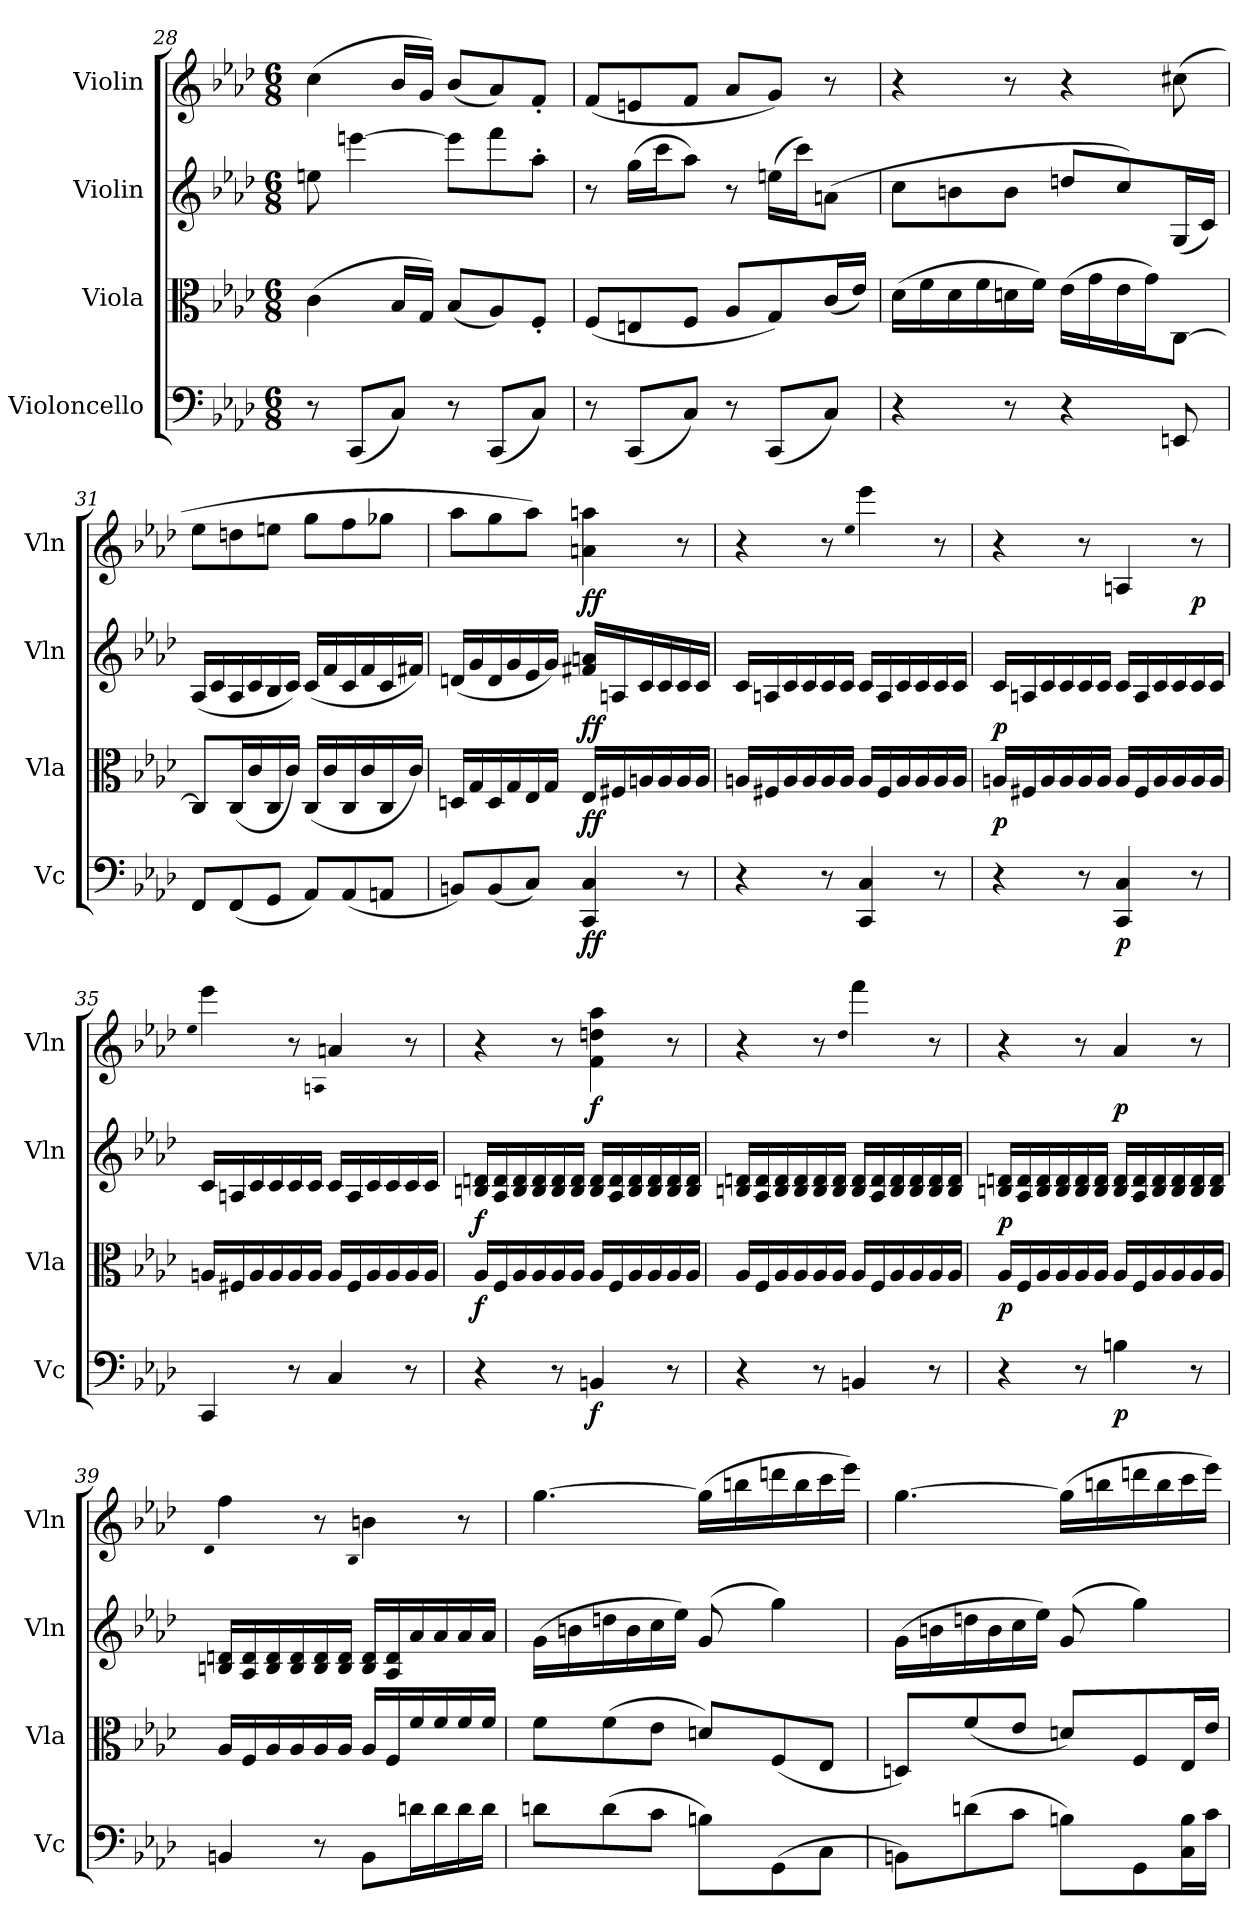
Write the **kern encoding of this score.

**kern	**dynam	**kern	**dynam	**kern	**dynam	**kern	**dynam
*part4	*part4	*part3	*part3	*part2	*part2	*part1	*part1
*staff4	*staff4	*staff3	*staff3	*staff2	*staff2	*staff1	*staff1
*I"Violoncello	*	*I"Viola	*	*I"Violin	*	*I"Violin	*
*I'Vc	*	*I'Vla	*	*I'Vln	*	*I'Vln	*
*clefF4	*	*clefC3	*	*clefG2	*	*clefG2	*
*k[b-e-a-d-]	*	*k[b-e-a-d-]	*	*k[b-e-a-d-]	*	*k[b-e-a-d-]	*
*M6/8	*	*M6/8	*	*M6/8	*	*M6/8	*
=28	=28	=28	=28	=28	=28	=28	=28
8r	.	(4c\	.	8een\	.	(4cc\	.
(8CC/L	.	.	.	[4eeen\	.	.	.
8C/J)	.	16B-/LL	.	.	.	16b-/LL	.
.	.	16G/JJ)	.	.	.	16g/JJ)	.
8r	.	(8B-/L	.	8eee\L]	.	(8b-/L	.
(8CC/L	.	8A-/)	.	8fff\	.	8a-/)	.
8C/J)	.	8F'/J	.	8aa-'\J	.	8f'/J	.
=29	=29	=29	=29	=29	=29	=29	=29
8r	.	(8F/L	.	8r	.	(8f/L	.
(8CC/L	.	8En/	.	(16gg\LL	.	8en/	.
.	.	.	.	16ccc\J	.	.	.
8C/J)	.	8F/J	.	8aa-\J)	.	8f/J	.
8r	.	8A-/L	.	8r	.	8a-/L	.
(8CC/L	.	8G/)	.	(16een\LL	.	8g/J)	.
.	.	.	.	16ccc\J)	.	.	.
8C/J)	.	(16c/L	.	(8an\J	.	8r	.
.	.	16e-/JJ)	.	.	.	.	.
=30	=30	=30	=30	=30	=30	=30	=30
4r	.	(16d-\LL	.	8cc\L	.	4r	.
.	.	16f\	.	.	.	.	.
.	.	16d-\	.	8bn\	.	.	.
.	.	16f\	.	.	.	.	.
8r	.	16dn\	.	8b\J	.	8r	.
.	.	16f\JJ)	.	.	.	.	.
4r	.	(16e-\LL	.	8ddn/L	.	4r	.
.	.	16g\	.	.	.	.	.
.	.	16e-\	.	8cc/)	.	.	.
.	.	16g\J)	.	.	.	.	.
8EEn/	.	[8C/J	.	(16G/L	.	(8cc#X\	.
.	.	.	.	16c/JJ)	.	.	.
=31	=31	=31	=31	=31	=31	=31	=31
8FF/L	.	8C/L]	.	(16A-/LL	.	8ee-\L	.
.	.	.	.	16c/	.	.	.
(8FF/	.	(16C/L	.	16A-/	.	8ddn\	.
.	.	16c/	.	16c/	.	.	.
8GG/J	.	16C/	.	16B-/	.	8een\J	.
.	.	16c/JJ)	.	16c/JJ)	.	.	.
8AA-/L)	.	(16C/LL	.	(16c/LL	.	8gg\L	.
.	.	16c/	.	16f/	.	.	.
(8AA-/	.	16C/	.	16c/	.	8ff\	.
.	.	16c/	.	16f/	.	.	.
8AAn/J	.	16C/	.	16c/	.	8gg-X\J	.
.	.	16c/JJ)	.	16f#X/JJ)	.	.	.
=32	=32	=32	=32	=32	=32	=32	=32
8BBn/L)	.	16Dn/LL	.	(16dn/LL	.	8aa-\L	.
.	.	16G/	.	16g/	.	.	.
(8BB/	.	16D/	.	16d/	.	8gg\	.
.	.	16G/	.	16g/	.	.	.
8C/J)	.	16E-/	.	16e-/	.	8aa-\J)	.
.	.	16G/JJ	.	16g/JJ)	.	.	.
4CC/ 4C/	ff	16E-/LL	ff	16f#X/ 16an/LL	ff	4an\ 4aan\	ff
.	.	16F#X/	.	16An/	.	.	.
.	.	16An/	.	16c/	.	.	.
.	.	16A/	.	16c/	.	.	.
8r	.	16A/	.	16c/	.	8r	.
.	.	16A/JJ	.	16c/JJ	.	.	.
=33	=33	=33	=33	=33	=33	=33	=33
4r	.	16An/LL	.	16c/LL	.	4r	.
.	.	16F#X/	.	16An/	.	.	.
.	.	16A/	.	16c/	.	.	.
.	.	16A/	.	16c/	.	.	.
8r	.	16A/	.	16c/	.	8r	.
.	.	16A/JJ	.	16c/JJ	.	.	.
.	.	.	.	.	.	qee-	.
4CC/ 4C/	.	16A/LL	.	16c/LL	.	4eee-\	.
.	.	16F#/	.	16A/	.	.	.
.	.	16A/	.	16c/	.	.	.
.	.	16A/	.	16c/	.	.	.
8r	.	16A/	.	16c/	.	8r	.
.	.	16A/JJ	.	16c/JJ	.	.	.
=34	=34	=34	=34	=34	=34	=34	=34
4r	.	16An/LL	p	16c/LL	p	4r	.
.	.	16F#X/	.	16An/	.	.	.
.	.	16A/	.	16c/	.	.	.
.	.	16A/	.	16c/	.	.	.
8r	.	16A/	.	16c/	.	8r	.
.	.	16A/JJ	.	16c/JJ	.	.	.
4CC/ 4C/	p	16A/LL	.	16c/LL	.	4An/	.
.	.	16F#/	.	16A/	.	.	.
.	.	16A/	.	16c/	.	.	.
.	.	16A/	.	16c/	.	.	.
8r	.	16A/	.	16c/	.	8r	p
.	.	16A/JJ	.	16c/JJ	.	.	.
=35	=35	=35	=35	=35	=35	=35	=35
.	.	.	.	.	.	qee-	.
4CC/	.	16An/LL	.	16c/LL	.	4eee-\	.
.	.	16F#X/	.	16An/	.	.	.
.	.	16A/	.	16c/	.	.	.
.	.	16A/	.	16c/	.	.	.
8r	.	16A/	.	16c/	.	8r	.
.	.	16A/JJ	.	16c/JJ	.	.	.
.	.	.	.	.	.	qAn	.
4C/	.	16A/LL	.	16c/LL	.	4an/	.
.	.	16F#/	.	16A/	.	.	.
.	.	16A/	.	16c/	.	.	.
.	.	16A/	.	16c/	.	.	.
8r	.	16A/	.	16c/	.	8r	.
.	.	16A/JJ	.	16c/JJ	.	.	.
=36	=36	=36	=36	=36	=36	=36	=36
4r	.	16A-/LL	f	16Bn/ 16dn/LL	f	4r	.
.	.	16F/	.	16A-/ 16d/	.	.	.
.	.	16A-/	.	16B/ 16d/	.	.	.
.	.	16A-/	.	16B/ 16d/	.	.	.
8r	.	16A-/	.	16B/ 16d/	.	8r	.
.	.	16A-/JJ	.	16B/ 16d/JJ	.	.	.
4BBn/	f	16A-/LL	.	16B/ 16d/LL	.	4f\ 4ddn\ 4aa-\	f
.	.	16F/	.	16A-/ 16d/	.	.	.
.	.	16A-/	.	16B/ 16d/	.	.	.
.	.	16A-/	.	16B/ 16d/	.	.	.
8r	.	16A-/	.	16B/ 16d/	.	8r	.
.	.	16A-/JJ	.	16B/ 16d/JJ	.	.	.
=37	=37	=37	=37	=37	=37	=37	=37
4r	.	16A-/LL	.	16Bn/ 16dn/LL	.	4r	.
.	.	16F/	.	16A-/ 16d/	.	.	.
.	.	16A-/	.	16B/ 16d/	.	.	.
.	.	16A-/	.	16B/ 16d/	.	.	.
8r	.	16A-/	.	16B/ 16d/	.	8r	.
.	.	16A-/JJ	.	16B/ 16d/JJ	.	.	.
.	.	.	.	.	.	qdd-	.
4BBn/	.	16A-/LL	.	16B/ 16d/LL	.	4fff\	.
.	.	16F/	.	16A-/ 16d/	.	.	.
.	.	16A-/	.	16B/ 16d/	.	.	.
.	.	16A-/	.	16B/ 16d/	.	.	.
8r	.	16A-/	.	16B/ 16d/	.	8r	.
.	.	16A-/JJ	.	16B/ 16d/JJ	.	.	.
=38	=38	=38	=38	=38	=38	=38	=38
4r	.	16A-/LL	p	16Bn/ 16dn/LL	p	4r	.
.	.	16F/	.	16A-/ 16d/	.	.	.
.	.	16A-/	.	16B/ 16d/	.	.	.
.	.	16A-/	.	16B/ 16d/	.	.	.
8r	.	16A-/	.	16B/ 16d/	.	8r	.
.	.	16A-/JJ	.	16B/ 16d/JJ	.	.	.
4Bn\	p	16A-/LL	.	16B/ 16d/LL	.	4a-/	p
.	.	16F/	.	16A-/ 16d/	.	.	.
.	.	16A-/	.	16B/ 16d/	.	.	.
.	.	16A-/	.	16B/ 16d/	.	.	.
8r	.	16A-/	.	16B/ 16d/	.	8r	.
.	.	16A-/JJ	.	16B/ 16d/JJ	.	.	.
=39	=39	=39	=39	=39	=39	=39	=39
.	.	.	.	.	.	qd-	.
4BBn/	.	16A-/LL	.	16Bn/ 16dn/LL	.	4ff\	.
.	.	16F/	.	16A-/ 16d/	.	.	.
.	.	16A-/	.	16B/ 16d/	.	.	.
.	.	16A-/	.	16B/ 16d/	.	.	.
8r	.	16A-/	.	16B/ 16d/	.	8r	.
.	.	16A-/JJ	.	16B/ 16d/JJ	.	.	.
.	.	.	.	.	.	qB-	.
8BB\L	.	16A-/LL	.	16B/ 16d/LL	.	4bn\	.
.	.	16F/	.	16A-/ 16d/	.	.	.
16dn\L	.	16f/	.	16a-/	.	.	.
16d\	.	16f/	.	16a-/	.	.	.
16d\	.	16f/	.	16a-/	.	8r	.
16d\JJ	.	16f/JJ	.	16a-/JJ	.	.	.
=40	=40	=40	=40	=40	=40	=40	=40
8dn\L	.	8f\L	.	(16g\LL	.	[4.gg\	.
.	.	.	.	16bn\	.	.	.
(8d\	.	(8f\	.	16ddn\	.	.	.
.	.	.	.	16b\	.	.	.
8c\J	.	8e-\J	.	16cc\	.	.	.
.	.	.	.	16ee-\JJ)	.	.	.
8Bn\L)	.	8dn/L)	.	(8g/	.	(16gg\LL]	.
.	.	.	.	.	.	16bbn\	.
(8GG\	.	(8F/	.	4gg\)	.	16dddn\	.
.	.	.	.	.	.	16bb\	.
8C\J	.	8E-/J	.	.	.	16ccc\	.
.	.	.	.	.	.	16eee-\JJ)	.
=41	=41	=41	=41	=41	=41	=41	=41
8BBn\L)	.	8Dn/L)	.	(16g\LL	.	[4.gg\	.
.	.	.	.	16bn\	.	.	.
(8dn\	.	(8f/	.	16ddn\	.	.	.
.	.	.	.	16b\	.	.	.
8c\J	.	8e-/J	.	16cc\	.	.	.
.	.	.	.	16ee-\JJ)	.	.	.
8Bn\L)	.	8dn/L)	.	(8g/	.	(16gg\LL]	.
.	.	.	.	.	.	16bbn\	.
8GG\	.	8F/	.	4gg\)	.	16dddn\	.
.	.	.	.	.	.	16bb\	.
16C\ 16B\L	.	16E-/L	.	.	.	16ccc\	.
16c\JJ	.	16e-/JJ	.	.	.	16eee-\JJ)	.
=	=	=	=	=	=	=	=
*-	*-	*-	*-	*-	*-	*-	*-
